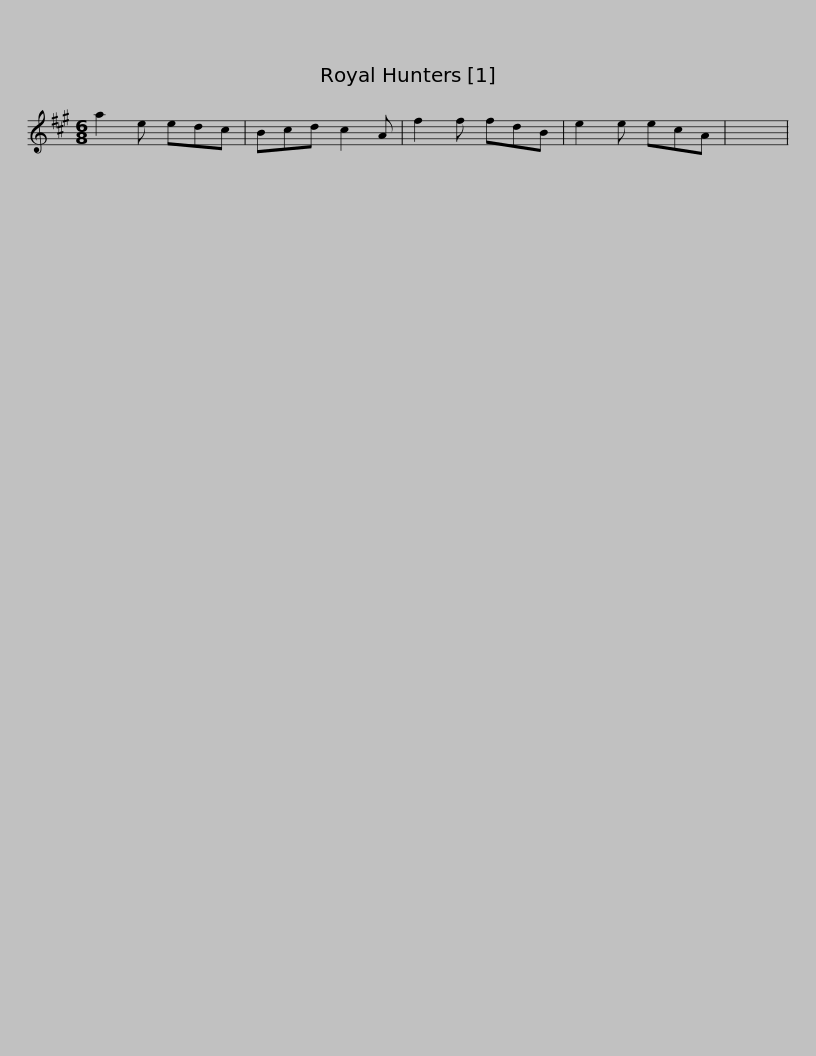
X:1
L:1/8
M:6/8
I:linebreak $
K:A
V:1 treble
V:1
 a2 e edc | Bcd c2 A | f2 f fdB | e2 e ecA | x6 | %5
